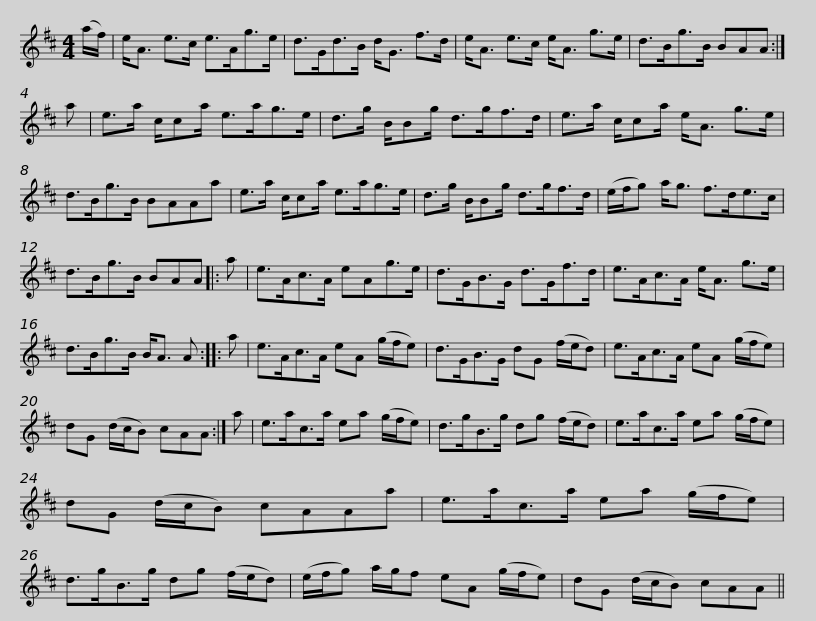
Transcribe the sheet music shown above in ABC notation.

X:1
L:1/8
M:4/4
I:linebreak $
K:D
V:1 treble
V:1
 (a/f/) | e<A e>c e>Ag>e | d>Gd>B d<G f>d | e<A e>c e<A g>e | d>Bg>B BAA :| %5
 a |$ e>a c/ca/ e>ag>e | d>g B/Bg/ d>gf>d | e>a c/ca/ e<A g>e | d>Bg>B BAAa |$ %10
 e>a c/ca/ e>ag>e | d>g B/Bg/ d>gf>d | (e/f/g) a<g f>de>c | d>Bg>B BAA |: a |$ %15
 e>Ac>A eAg>e | d>GB>G d>Gf>d | e>Ac>A e<A g>e | d>Bg>B B<A A :: a |$ %20
 e>Ac>A eA (g/f/e) | d>GB>G dG (f/e/d) | e>Ac>A eA (g/f/e) | dG (d/c/B) cAA :| a |$ %25
 e>ac>a ea (g/f/e) | d>gB>g dg (f/e/d) | e>ac>a ea (g/f/e) | dG (d/c/B) cAAa |$ e>ac>a ea (g/f/e) | %30
 d>gB>g dg (f/e/d) | (e/f/g) a/g/f eA (g/f/e) | dG (d/c/B) cAA || %33
